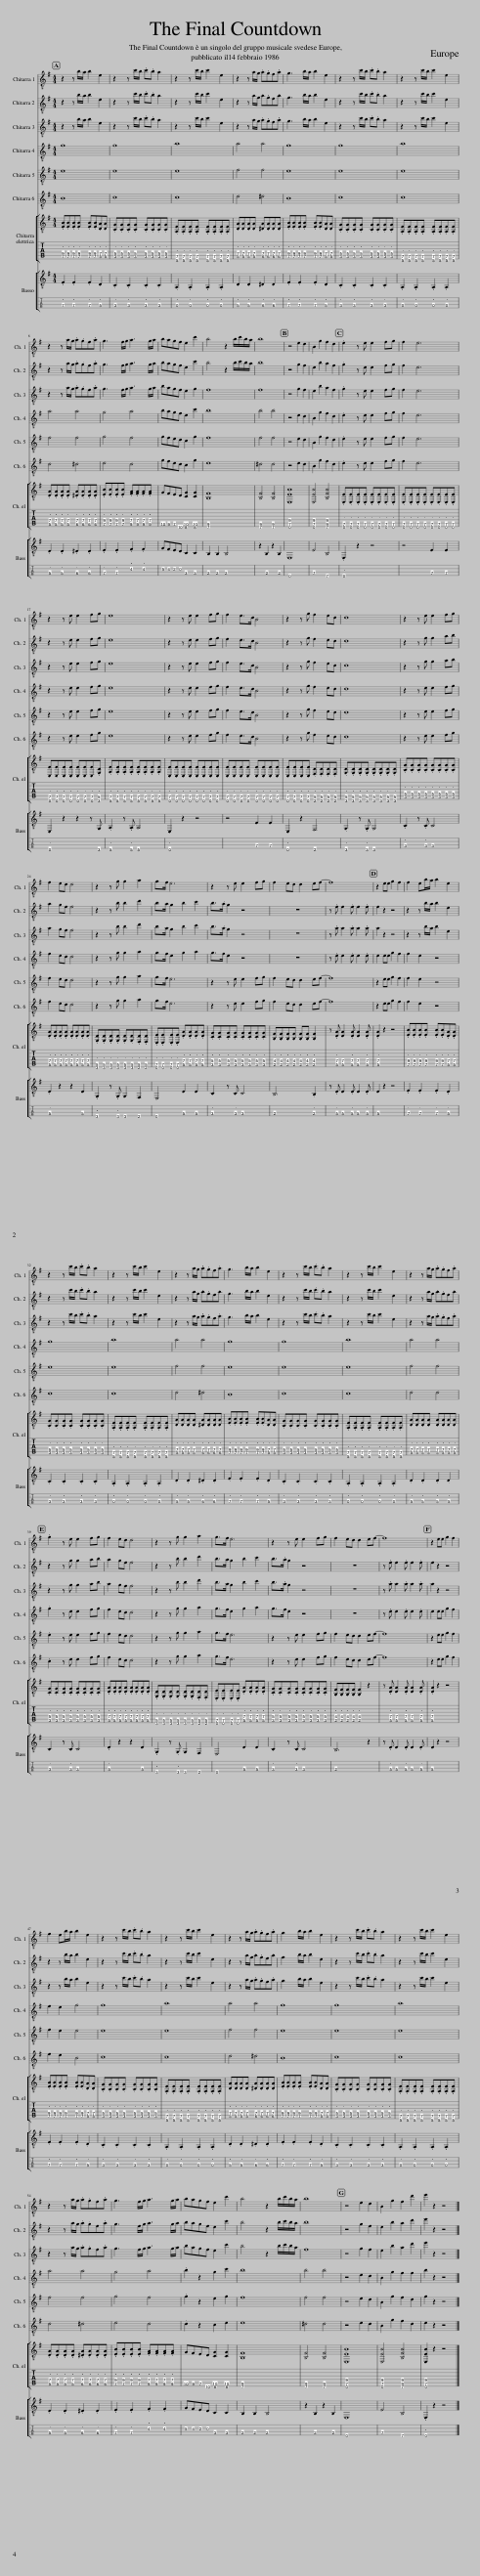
X:1
%%score 1 2 3 4 5 6 { 7 | 8 } { 9 | 10 }
L:1/8
M:4/4
I:linebreak $
K:G
V:1 treble-8
V:2 treble-8
V:3 treble-8
V:4 treble-8
V:5 treble-8
V:6 treble-8
V:7 treble-8
V:8 tab stafflines=6 strings="E2,A2,D3,G3,B3,E4 nostems "
V:9 treble-8 transpose=-12
V:10 tab transpose=-12 stafflines=4 strings="E2,A2,D3,G3 nostems "
V:1
 z2 z b/a/ b2 e2 | z2 z c'/b/ .c'.b a2 | z2 z c'/b/ c'2 e2 | z2 z a/g/ .a.gf.a | g3 b/a/ b2 e2 | %5
 z2 z c'/b/ .c'.b a2 | z2 z c'/b/ c'2 e2 |$ z2 z a/g/ .a.gf.a | g3 f/g/ a3 g/a/ | bagf e2 c'2 | %10
 b4 z2 b/c'/b/a/ | b8 | z4 e2 d2 | B2 g2 f2 d2 | .e2 z e e2 fg | %15
 f2 e6 |$ z2 z e e2 fg | e8 | z2 z e e2 fg | f2 e>d B4 | %20
 z2 z g f2 ed | d8 | z2 z e e2 fg |$ f2 ed d4 | z2 z g g2 a2 | %25
 g>f e6 | z2 z e e2 fg | f2 ed d2 ef- | f8 | z2 ee g2 f2 | %30
 f2 eb/a/ b2 e2 |$ z2 z c'/b/ .c'.b a2 | z2 z c'/b/ c'2 e2 | z2 z a/g/ .a.gf.a | g3 b/a/ b2 e2 | %35
 z2 z c'/b/ .c'.b a2 | z2 z c'/b/ c'2 e2 | z2 z a/g/ .a.gf.a |$ .g2 z e e2 fg | f2 ed d4 | %40
 z2 z g g2 a2 | g>f e6 | z2 z e e2 fg | f2 ed d2 ef- | f8 | %45
 z2 ee g2 f2 |$ f2 eb/a/ b2 e2 | z2 z c'/b/ .c'.b a2 | z2 z c'/b/ c'2 e2 | z2 z a/g/ .a.gf.a | %50
 g3 b/a/ b2 e2 | z2 z c'/b/ .c'.b a2 | z2 z c'/b/ c'2 e2 |$ z2 z a/g/ .a.gf.a | g3 f/g/ a3 g/a/ | %55
 bagf e2 c'2 | b4 z2 b/c'/b/a/ | b8 | z4 e2 d2 | B2 g2 f2 d'2 | %60
 e'2 z2 z4 |] %61
V:2
 z2 z b/a/ b2 e2 | z2 z c'/b/ .c'.b a2 | z2 z c'/b/ c'2 e2 | z2 z a/g/ .a.gf.a | g3 b/a/ b2 e2 | %5
 z2 z c'/b/ .c'.b a2 | z2 z c'/b/ c'2 e2 |$ z2 z a/g/ .a.gf.a | g3 f/g/ a3 g/a/ | bagf e2 c'2 | %10
 b4 z2 b/c'/b/a/ | b8 | z4 g2 f2 | e2 b2 a2 f2 | .g2 z e e2 fg | %15
 f2 e6 |$ z2 z e e2 fg | e8 | z2 z e e2 fg | f2 e>d B4 | %20
 z2 z g f2 ed | d8 | z2 z g g2 ab |$ a2 gf f4 | z2 z b b2 d'2 | %25
 b>a g2 b2 c'2 | b>.a g2 z4 | z8 | z .f f2 .f f2 .f | f2 z2 z4 | %30
 z2 z b/a/ b2 e2 |$ z2 z c'/b/ .c'.b a2 | z2 z c'/b/ c'2 e2 | z2 z a/g/ .a.gf.a | g3 b/a/ b2 e2 | %35
 z2 z c'/b/ .c'.b a2 | z2 z c'/b/ c'2 e2 | z2 z a/g/ .a.gf.a |$ z2 z g g2 ab | a2 gf f4 | %40
 z2 z b b2 d'2 | b>a g2 b2 c'2 | b>.a g2 z4 | z8 | z .f f2 .f f2 .f | %45
 f2 z2 z4 |$ z2 z b/a/ b2 e2 | z2 z c'/b/ .c'.b a2 | z2 z c'/b/ c'2 e2 | z2 z a/g/ .a.gf.a | %50
 g3 b/a/ b2 e2 | z2 z c'/b/ .c'.b a2 | z2 z c'/b/ c'2 e2 |$ z2 z a/g/ .a.gf.a | g3 f/g/ a3 g/a/ | %55
 bagf e2 c'2 | b4 z2 b/c'/b/a/ | b8 | z4 g2 f2 | e2 b2 a2 d'2 | %60
 e'2 z2 z4 |] %61
V:3
 z2 z b/a/ b2 e2 | z2 z c'/b/ .c'.b a2 | z2 z c'/b/ c'2 e2 | z2 z a/g/ .a.gf.a | g3 b/a/ b2 e2 | %5
 z2 z c'/b/ .c'.b a2 | z2 z c'/b/ c'2 e2 |$ z2 z a/g/ .a.gf.a | g3 f/g/ a3 g/a/ | bagf e2 g2 | %10
 f8 | f8 | z4 g2 f2 | e2 b2 a2 f2 | .g2 z e e2 fg | %15
 f2 e6 |$ z2 z e e2 fg | e8 | z2 z e e2 fg | f2 e>d B4 | %20
 z2 z g f2 ed | d8 | z2 z g g2 ab |$ a2 gf f4 | z2 z b b2 d'2 | %25
 b>a g2 b2 c'2 | b>.a g2 z4 | z8 | z .a a2 .a a2 .a | a2 z2 z4 | %30
 z2 z b/a/ b2 e2 |$ z2 z c'/b/ .c'.b a2 | z2 z c'/b/ c'2 e2 | z2 z a/g/ .a.gf.a | g3 b/a/ b2 e2 | %35
 z2 z c'/b/ .c'.b a2 | z2 z c'/b/ c'2 e2 | z2 z a/g/ .a.gf.a |$ z2 z g g2 ab | a2 gf f4 | %40
 z2 z b b2 d'2 | b>a g2 b2 c'2 | b>.a g2 z4 | z8 | z .a a2 .a a2 .a | %45
 a2 z2 z4 |$ z2 z b/a/ b2 e2 | z2 z c'/b/ .c'.b a2 | z2 z c'/b/ c'2 e2 | z2 z a/g/ .a.gf.a | %50
 g3 b/a/ b2 e2 | z2 z c'/b/ .c'.b a2 | z2 z c'/b/ c'2 e2 |$ z2 z a/g/ .a.gf.a | g3 f/g/ a3 g/a/ | %55
 bagf e2 c'2 | b4 z2 b/c'/b/a/ | f8 | z4 g2 f2 | e2 b2 a2 d'2 | %60
 e'2 z2 z4 |] %61
V:4
 g8 | g8 | a8 | a4 a4 | g8 | %5
 g8 | a8 |$ a4 a4 | g4 a4 | bagf e2 c'2 | %10
 b8 | b4 b4 | z4 e2 d2 | B2 g2 f2 d2 | .e2 z e e2 fg | %15
 f2 e6 |$ z2 z e e2 fg | e8 | z2 z e e2 fg | f2 e>d B4 | %20
 z2 z g f2 ed | d8 | z2 z e e2 fg |$ f2 ed d4 | z2 z g g2 a2 | %25
 g>f e2 g2 a2 | g>f e2 z4 | z8 | z .e e2 .e e2 .e | e2 ee g2 f2 | %30
 f2 e2 z4 |$ g8 | a8 | a4 a4 | g8 | %35
 g8 | a8 | a4 a4 |$ .g2 z e e2 fg | f2 ed d4 | %40
 z2 z g g2 a2 | g>f e2 g2 a2 | g>f e2 z4 | z8 | z .e e2 .e e2 .e | %45
 e2 ee g2 f2 |$ f2 e2 g4 | g8 | a8 | a4 a4 | %50
 g8 | g8 | a8 |$ a4 a4 | g4 a4 | %55
 .b2 z2 g2 c'2 | b8 | b4 b4 | z4 e2 d2 | B2 g2 f2 f2 | %60
 b2 z2 z4 |] %61
V:5
 e8 | e8 | e8 | f4 f4 | e8 | %5
 e8 | e8 |$ f4 f4 | g4 f4 | gfed c2 g2 | %10
 f8 | f4 f4 | z4 e2 d2 | B2 g2 f2 d2 | .e2 z e e2 fg | %15
 f2 e6 |$ z2 z e e2 fg | e8 | z2 z e e2 fg | f2 e>d B4 | %20
 z2 z g f2 ed | d8 | z2 z e e2 fg |$ f2 ed d4 | z2 z g g2 a2 | %25
 g>f e6 | z2 z e e2 fg | f2 ed d2 ef- | f8 | z2 ee g2 f2 | %30
 f2 e2 z4 |$ e8 | e8 | f4 f4 | e8 | %35
 e8 | e8 | f4 f4 |$ .e2 z e e2 fg | f2 ed d4 | %40
 z2 z g g2 a2 | g>f e6 | z2 z e e2 fg | f2 ed d2 ef- | f8 | %45
 z2 ee g2 f2 |$ f2 e2 e4 | e8 | e8 | f4 f4 | %50
 e8 | e8 | e8 |$ f4 f4 | g4 f4 | %55
 .g2 z2 e2 g2 | f8 | f4 f4 | z4 e2 d2 | B2 g2 f2 d2 | %60
 g2 z2 z4 |] %61
V:6
 B8 | c8 | c8 | d4 ^d4 | B8 | %5
 c8 | c8 |$ d4 ^d4 | e4 d4 | gfed c2 g2 | %10
 e8 | ^d4 d4 | z4 e2 d2 | B2 g2 f2 d2 | .e2 z e e2 fg | %15
 f2 e6 |$ z2 z e e2 fg | e8 | z2 z e e2 fg | f2 e>d B4 | %20
 z2 z g f2 ed | d8 | z2 z e e2 fg |$ f2 ed d4 | z2 z g g2 a2 | %25
 g>f e6 | z2 z e e2 fg | f2 ed d2 ef- | f8 | z2 ee g2 f2 | %30
 f2 e2 z4 |$ c8 | c8 | d4 ^d4 | B8 | %35
 c8 | c8 | d4 d4 |$ .c2 z e e2 fg | f2 ed d4 | %40
 z2 z g g2 a2 | g>f e6 | z2 z e e2 fg | f2 ed d2 ef- | f8 | %45
 z2 ee g2 f2 |$ f2 e2 B4 | c8 | c8 | d4 ^d4 | %50
 B8 | c8 | c8 |$ d4 ^d4 | e4 d4 | %55
 .d2 z2 c2 e2 | e8 | ^d4 d4 | z4 e2 d2 | B2 g2 f2 d2 | %60
 e2 z2 z4 |] %61
V:7
 .[EB].[EB].[EB].[EB] .[EB].[EB].[DA].[DA] | .[CG].[CG].[CG].[CG] .[CG].[CG].[CG].[CG] | .[A,E].[A,E].[A,E].[A,E] .[A,E].[A,E].[A,E].[A,E] | .[DA].[DA].[DA].[DA] .[^DA].[DA].[DA].[DA] | .[EB].[EB].[EB].[EB] .[EB].[EB].[DA].[DA] | %5
 .[CG].[CG].[CG].[CG] .[CG].[CG].[CG].[CG] | .[A,E].[A,E].[A,E].[A,E] .[A,E].[A,E].[A,E].[A,E] |$ .[DA].[DA].[DA].[DA] .[^DA].[DA].[DA].[DA] | .[EB].[EB].[EB].[EB] .[FA].[FA].[FA].[FA] | GFED [CG]2 [CG]2 | %10
 [B,F]8 | [B,F]4 [B,F]4 | [E,EB]8 | [E,EB]4 [B,FB]4 | .[E,E].[E,E].[E,E].[E,E] .[E,E].[E,E].[E,E].[E,E] | %15
 .[E,E].[E,E].[E,E].[E,E] .[E,E].[E,E].[E,E].[E,E] |$ .[E,E].[E,E].[E,E].[E,E] .[E,E].[E,E].[E,E].[G,D] | .[A,E].[A,E].[A,E].[A,E] .[A,E].[A,E].[A,E].[A,E] | .[E,E].[E,E].[E,E].[E,E] .[E,E].[E,E].[E,E].[E,E] | .[E,E].[E,E].[E,E].[E,E] .[E,E].[E,E].[E,E].[E,E] | %20
 .[E,E].[E,E].[E,E].[E,E] .[F,D].[F,D].[F,D].[F,D] | .[G,D].[G,D].[G,D].[G,D] .[G,D].[G,D].[G,D].[G,D] | .[CG].[CG].[CG].[CG] .[CG].[CG].[CG].[CG] |$ .[DA].[DA].[DA].[DA] .[DA].[DA].[DA].[DA] | .[G,D].[G,D].[G,D].[G,D] .[G,D].[G,D].[F,D].[F,D] | %25
 .[E,E].[E,E].[E,E].[E,E] .[DA].[DA].[DA].[DA] | .[CG].[CG].[CG].[CG] .[CG].[CG].[CG].[CG] | .[B,F].[B,F].[B,F].[B,F] .[B,F].[B,F] .[B,F]2 | z .[DA] [DA]2 .[DA] [DA]2 .[DA] | .[DA]2 z2 z4 | %30
 .[EB].[EB].[EB].[EB] .[EB].[EB].[DA].[DA] |$ .[CG].[CG].[CG].[CG] .[CG].[CG].[CG].[CG] | .[A,E].[A,E].[A,E].[A,E] .[A,E].[A,E].[A,E].[A,E] | .[DA].[DA].[DA].[DA] .[^DA].[DA].[DA].[DA] | .[EB].[EB].[EB].[EB] .[EB].[EB].[DA].[DA] | %35
 .[CG].[CG].[CG].[CG] .[CG].[CG].[CG].[CG] | .[A,E].[A,E].[A,E].[A,E] .[A,E].[A,E].[A,E].[A,E] | .[DA].[DA].[DA].[DA] .[DA].[DA].[DA].[DA] |$ .[CG].[CG].[CG].[CG] .[CG].[CG].[CG].[CG] | .[DA].[DA].[DA].[DA] .[DA].[DA].[DA].[DA] | %40
 .[G,D].[G,D].[G,D].[G,D] .[G,D].[G,D].[F,D].[F,D] | .[E,E].[E,E].[E,E].[E,E] .[DA].[DA].[DA].[DA] | .[CG].[CG].[CG].[CG] .[CG].[CG].[CG].[CG] | .[B,F].[B,F].[B,F].[B,F] .[B,F]2 z2 | z .[DA] [DA]2 .[DA] [DA]2 .[DA] | %45
 .[DA]2 z2 z4 |$ .[EB].[EB].[EB].[EB] .[EB].[EB].[DA].[DA] | .[CG].[CG].[CG].[CG] .[CG].[CG].[CG].[CG] | .[A,E].[A,E].[A,E].[A,E] .[A,E].[A,E].[A,E].[A,E] | .[DA].[DA].[DA].[DA] .[^DA].[DA].[DA].[DA] | %50
 .[EB].[EB].[EB].[EB] .[EB].[EB].[DA].[DA] | .[CG].[CG].[CG].[CG] .[CG].[CG].[CG].[CG] | .[A,E].[A,E].[A,E].[A,E] .[A,E].[A,E].[A,E].[A,E] |$ .[DA].[DA].[DA].[DA] .[^DA].[DA].[DA].[DA] | .[EB].[EB].[EB].[EB] .[FA].[FA].[FA].[FA] | %55
 GFED [CG]2 [CG]2 | [B,F]8 | [B,F]4 [B,F]4 | [E,EB]8 | [E,EB]4 [B,FB]4 | %60
 [E,EB]2 z2 z4 |] %61
V:8
 .[!5!E,!4!B,] .[!5!E,!4!B,] .[!5!E,!4!B,] .[!5!E,!4!B,] .[!5!E,!4!B,] .[!5!E,!4!B,] .[!5!D,!4!A,] .[!5!D,!4!A,] | .[!5!C,!4!G,] .[!5!C,!4!G,] .[!5!C,!4!G,] .[!5!C,!4!G,] .[!5!C,!4!G,] .[!5!C,!4!G,] .[!5!C,!4!G,] .[!5!C,!4!G,] | .[!6!A,,!5!E,] .[!6!A,,!5!E,] .[!6!A,,!5!E,] .[!6!A,,!5!E,] .[!6!A,,!5!E,] .[!6!A,,!5!E,] .[!6!A,,!5!E,] .[!6!A,,!5!E,] | .[!5!D,!4!A,] .[!5!D,!4!A,] .[!5!D,!4!A,] .[!5!D,!4!A,] .[!5!^D,!4!A,] .[!5!D,!4!A,] .[!5!D,!4!A,] .[!5!D,!4!A,] | .[!5!E,!4!B,] .[!5!E,!4!B,] .[!5!E,!4!B,] .[!5!E,!4!B,] .[!5!E,!4!B,] .[!5!E,!4!B,] .[!5!D,!4!A,] .[!5!D,!4!A,] | %5
 .[!5!C,!4!G,] .[!5!C,!4!G,] .[!5!C,!4!G,] .[!5!C,!4!G,] .[!5!C,!4!G,] .[!5!C,!4!G,] .[!5!C,!4!G,] .[!5!C,!4!G,] | .[!6!A,,!5!E,] .[!6!A,,!5!E,] .[!6!A,,!5!E,] .[!6!A,,!5!E,] .[!6!A,,!5!E,] .[!6!A,,!5!E,] .[!6!A,,!5!E,] .[!6!A,,!5!E,] |$ .[!5!D,!4!A,] .[!5!D,!4!A,] .[!5!D,!4!A,] .[!5!D,!4!A,] .[!5!^D,!4!A,] .[!5!D,!4!A,] .[!5!D,!4!A,] .[!5!D,!4!A,] | .[!5!E,!4!B,] .[!5!E,!4!B,] .[!5!E,!4!B,] .[!5!E,!4!B,] .[!5!F,!4!A,] .[!5!F,!4!A,] .[!5!F,!4!A,] .[!5!F,!4!A,] | !5!G, !5!F, !5!E, !6!D, [!6!C,!5!G,]2 [!6!C,!5!G,]2 | %10
 [!6!B,,!5!F,]8 | [!6!B,,!5!F,]4 [!6!B,,!5!F,]4 | [!6!E,,!5!E,!4!B,]8 | [!6!E,,!5!E,!4!B,]4 [!6!B,,!5!F,!4!B,]4 | .[!6!E,,!5!E,] .[!6!E,,!5!E,] .[!6!E,,!5!E,] .[!6!E,,!5!E,] .[!6!E,,!5!E,] .[!6!E,,!5!E,] .[!6!E,,!5!E,] .[!6!E,,!5!E,] | %15
 .[!6!E,,!5!E,] .[!6!E,,!5!E,] .[!6!E,,!5!E,] .[!6!E,,!5!E,] .[!6!E,,!5!E,] .[!6!E,,!5!E,] .[!6!E,,!5!E,] .[!6!E,,!5!E,] |$ .[!6!E,,!5!E,] .[!6!E,,!5!E,] .[!6!E,,!5!E,] .[!6!E,,!5!E,] .[!6!E,,!5!E,] .[!6!E,,!5!E,] .[!6!E,,!5!E,] .[!6!G,,!5!D,] | .[!6!A,,!5!E,] .[!6!A,,!5!E,] .[!6!A,,!5!E,] .[!6!A,,!5!E,] .[!6!A,,!5!E,] .[!6!A,,!5!E,] .[!6!A,,!5!E,] .[!6!A,,!5!E,] | .[!6!E,,!5!E,] .[!6!E,,!5!E,] .[!6!E,,!5!E,] .[!6!E,,!5!E,] .[!6!E,,!5!E,] .[!6!E,,!5!E,] .[!6!E,,!5!E,] .[!6!E,,!5!E,] | .[!6!E,,!5!E,] .[!6!E,,!5!E,] .[!6!E,,!5!E,] .[!6!E,,!5!E,] .[!6!E,,!5!E,] .[!6!E,,!5!E,] .[!6!E,,!5!E,] .[!6!E,,!5!E,] | %20
 .[!6!E,,!5!E,] .[!6!E,,!5!E,] .[!6!E,,!5!E,] .[!6!E,,!5!E,] .[!6!F,,!5!D,] .[!6!F,,!5!D,] .[!6!F,,!5!D,] .[!6!F,,!5!D,] | .[!6!G,,!5!D,] .[!6!G,,!5!D,] .[!6!G,,!5!D,] .[!6!G,,!5!D,] .[!6!G,,!5!D,] .[!6!G,,!5!D,] .[!6!G,,!5!D,] .[!6!G,,!5!D,] | .[!5!C,!4!G,] .[!5!C,!4!G,] .[!5!C,!4!G,] .[!5!C,!4!G,] .[!5!C,!4!G,] .[!5!C,!4!G,] .[!5!C,!4!G,] .[!5!C,!4!G,] |$ .[!5!D,!4!A,] .[!5!D,!4!A,] .[!5!D,!4!A,] .[!5!D,!4!A,] .[!5!D,!4!A,] .[!5!D,!4!A,] .[!5!D,!4!A,] .[!5!D,!4!A,] | .[!6!G,,!5!D,] .[!6!G,,!5!D,] .[!6!G,,!5!D,] .[!6!G,,!5!D,] .[!6!G,,!5!D,] .[!6!G,,!5!D,] .[!6!F,,!5!D,] .[!6!F,,!5!D,] | %25
 .[!6!E,,!5!E,] .[!6!E,,!5!E,] .[!6!E,,!5!E,] .[!6!E,,!5!E,] .[!5!D,!4!A,] .[!5!D,!4!A,] .[!5!D,!4!A,] .[!5!D,!4!A,] | .[!5!C,!4!G,] .[!5!C,!4!G,] .[!5!C,!4!G,] .[!5!C,!4!G,] .[!5!C,!4!G,] .[!5!C,!4!G,] .[!5!C,!4!G,] .[!5!C,!4!G,] | .[!5!B,,!4!F,] .[!5!B,,!4!F,] .[!5!B,,!4!F,] .[!5!B,,!4!F,] .[!5!B,,!4!F,] .[!5!B,,!4!F,] .[!5!B,,!4!F,]2 | x .[!5!D,!4!A,] [!5!D,!4!A,]2 .[!5!D,!4!A,] [!5!D,!4!A,]2 .[!5!D,!4!A,] | .[!5!D,!4!A,]2 x2 x4 | %30
 .[!5!E,!4!B,] .[!5!E,!4!B,] .[!5!E,!4!B,] .[!5!E,!4!B,] .[!5!E,!4!B,] .[!5!E,!4!B,] .[!5!D,!4!A,] .[!5!D,!4!A,] |$ .[!5!C,!4!G,] .[!5!C,!4!G,] .[!5!C,!4!G,] .[!5!C,!4!G,] .[!5!C,!4!G,] .[!5!C,!4!G,] .[!5!C,!4!G,] .[!5!C,!4!G,] | .[!6!A,,!5!E,] .[!6!A,,!5!E,] .[!6!A,,!5!E,] .[!6!A,,!5!E,] .[!6!A,,!5!E,] .[!6!A,,!5!E,] .[!6!A,,!5!E,] .[!6!A,,!5!E,] | .[!5!D,!4!A,] .[!5!D,!4!A,] .[!5!D,!4!A,] .[!5!D,!4!A,] .[!5!^D,!4!A,] .[!5!D,!4!A,] .[!5!D,!4!A,] .[!5!D,!4!A,] | .[!5!E,!4!B,] .[!5!E,!4!B,] .[!5!E,!4!B,] .[!5!E,!4!B,] .[!5!E,!4!B,] .[!5!E,!4!B,] .[!5!D,!4!A,] .[!5!D,!4!A,] | %35
 .[!5!C,!4!G,] .[!5!C,!4!G,] .[!5!C,!4!G,] .[!5!C,!4!G,] .[!5!C,!4!G,] .[!5!C,!4!G,] .[!5!C,!4!G,] .[!5!C,!4!G,] | .[!6!A,,!5!E,] .[!6!A,,!5!E,] .[!6!A,,!5!E,] .[!6!A,,!5!E,] .[!6!A,,!5!E,] .[!6!A,,!5!E,] .[!6!A,,!5!E,] .[!6!A,,!5!E,] | .[!5!D,!4!A,] .[!5!D,!4!A,] .[!5!D,!4!A,] .[!5!D,!4!A,] .[!5!D,!4!A,] .[!5!D,!4!A,] .[!5!D,!4!A,] .[!5!D,!4!A,] |$ .[!5!C,!4!G,] .[!5!C,!4!G,] .[!5!C,!4!G,] .[!5!C,!4!G,] .[!5!C,!4!G,] .[!5!C,!4!G,] .[!5!C,!4!G,] .[!5!C,!4!G,] | .[!5!D,!4!A,] .[!5!D,!4!A,] .[!5!D,!4!A,] .[!5!D,!4!A,] .[!5!D,!4!A,] .[!5!D,!4!A,] .[!5!D,!4!A,] .[!5!D,!4!A,] | %40
 .[!6!G,,!5!D,] .[!6!G,,!5!D,] .[!6!G,,!5!D,] .[!6!G,,!5!D,] .[!6!G,,!5!D,] .[!6!G,,!5!D,] .[!6!F,,!5!D,] .[!6!F,,!5!D,] | .[!6!E,,!5!E,] .[!6!E,,!5!E,] .[!6!E,,!5!E,] .[!6!E,,!5!E,] .[!5!D,!4!A,] .[!5!D,!4!A,] .[!5!D,!4!A,] .[!5!D,!4!A,] | .[!5!C,!4!G,] .[!5!C,!4!G,] .[!5!C,!4!G,] .[!5!C,!4!G,] .[!5!C,!4!G,] .[!5!C,!4!G,] .[!5!C,!4!G,] .[!5!C,!4!G,] | .[!5!B,,!4!F,] .[!5!B,,!4!F,] .[!5!B,,!4!F,] .[!5!B,,!4!F,] .[!5!B,,!4!F,]2 x2 | x .[!5!D,!4!A,] [!5!D,!4!A,]2 .[!5!D,!4!A,] [!5!D,!4!A,]2 .[!5!D,!4!A,] | %45
 .[!5!D,!4!A,]2 x2 x4 |$ .[!5!E,!4!B,] .[!5!E,!4!B,] .[!5!E,!4!B,] .[!5!E,!4!B,] .[!5!E,!4!B,] .[!5!E,!4!B,] .[!5!D,!4!A,] .[!5!D,!4!A,] | .[!5!C,!4!G,] .[!5!C,!4!G,] .[!5!C,!4!G,] .[!5!C,!4!G,] .[!5!C,!4!G,] .[!5!C,!4!G,] .[!5!C,!4!G,] .[!5!C,!4!G,] | .[!6!A,,!5!E,] .[!6!A,,!5!E,] .[!6!A,,!5!E,] .[!6!A,,!5!E,] .[!6!A,,!5!E,] .[!6!A,,!5!E,] .[!6!A,,!5!E,] .[!6!A,,!5!E,] | .[!5!D,!4!A,] .[!5!D,!4!A,] .[!5!D,!4!A,] .[!5!D,!4!A,] .[!5!^D,!4!A,] .[!5!D,!4!A,] .[!5!D,!4!A,] .[!5!D,!4!A,] | %50
 .[!5!E,!4!B,] .[!5!E,!4!B,] .[!5!E,!4!B,] .[!5!E,!4!B,] .[!5!E,!4!B,] .[!5!E,!4!B,] .[!5!D,!4!A,] .[!5!D,!4!A,] | .[!5!C,!4!G,] .[!5!C,!4!G,] .[!5!C,!4!G,] .[!5!C,!4!G,] .[!5!C,!4!G,] .[!5!C,!4!G,] .[!5!C,!4!G,] .[!5!C,!4!G,] | .[!6!A,,!5!E,] .[!6!A,,!5!E,] .[!6!A,,!5!E,] .[!6!A,,!5!E,] .[!6!A,,!5!E,] .[!6!A,,!5!E,] .[!6!A,,!5!E,] .[!6!A,,!5!E,] |$ .[!5!D,!4!A,] .[!5!D,!4!A,] .[!5!D,!4!A,] .[!5!D,!4!A,] .[!5!^D,!4!A,] .[!5!D,!4!A,] .[!5!D,!4!A,] .[!5!D,!4!A,] | .[!5!E,!4!B,] .[!5!E,!4!B,] .[!5!E,!4!B,] .[!5!E,!4!B,] .[!5!F,!4!A,] .[!5!F,!4!A,] .[!5!F,!4!A,] .[!5!F,!4!A,] | %55
 !5!G, !5!F, !5!E, !6!D, [!6!C,!5!G,]2 [!6!C,!5!G,]2 | [!6!B,,!5!F,]8 | [!6!B,,!5!F,]4 [!6!B,,!5!F,]4 | [!6!E,,!5!E,!4!B,]8 | [!6!E,,!5!E,!4!B,]4 [!6!B,,!5!F,!4!B,]4 | %60
 [!6!E,,!5!E,!4!B,]2 x2 x4 |] %61
V:9
 .E2 .E2 .E2 .D2 | .C2 .C2 .C2 .C2 | .A,2 .A,2 .A,2 .A,2 | .D2 .D2 .^D2 .D2 | .E2 .E2 .E2 .D2 | %5
 .C2 .C2 .C2 .C2 | .A,2 .A,2 .A,2 .A,2 |$ .D2 .D2 .^D2 .D2 | .E2 .E2 .F2 .F2 | GFED C2 C2 | %10
 B,2 B,2 B,4 | z2 B,2 z2 B,2 | E,8 | E4 B,4 | .E,2 z2 z4 | %15
 z4 E2 E2 |$ .E,2 z2 z2 z G, | .A,2 z .A, A,4 | .E,2 z2 z4 | z4 E2 E2 | %20
 .E,2 z2 F,4 | .G,2 z .G, G,4 | .C2 z .C C4 |$ .D2 z2 z2 D2 | .G,2 z .G, G,2 F,2 | %25
 E,4 D2 D2 | .C2 z .C C4 | B,6 .B,2 | z .D D2 .D D2 .D | D2 z2 z4 | %30
 .E2 .E2 .E2 .D2 |$ .C2 .C2 .C2 .C2 | .A,2 .A,2 .A,2 .A,2 | .D2 .D2 .^D2 .D2 | .E2 .E2 .E2 .D2 | %35
 .C2 .C2 .C2 .C2 | .A,2 .A,2 .A,2 .A,2 | .D2 .D2 .D2 .D2 |$ .C2 z .C C4 | .D2 z2 z2 D2 | %40
 .G,2 z .G, G,2 F,2 | E,4 D2 D2 | .C2 z .C C4 | B,6 z2 | z .D D2 .D D2 .D | %45
 D2 z2 z4 |$ .E2 .E2 .E2 .D2 | .C2 .C2 .C2 .C2 | .A,2 .A,2 .A,2 .A,2 | .D2 .D2 .^D2 .D2 | %50
 .E2 .E2 .E2 .D2 | .C2 .C2 .C2 .C2 | .A,2 .A,2 .A,2 .A,2 |$ .D2 .D2 .^D2 .D2 | .E2 .E2 .F2 .F2 | %55
 GFED C2 C2 | B,2 B,2 B,4 | z2 B,2 z2 B,2 | E,8 | E4 B,4 | %60
 .E,2 z2 z4 |] %61
V:10
 .!3!E,,2 .!3!E,,2 .!3!E,,2 .!3!D,,2 | .!3!C,,2 .!3!C,,2 .!3!C,,2 .!3!C,,2 | .!3!A,,,2 .!3!A,,,2 .!3!A,,,2 .!3!A,,,2 | .!3!D,,2 .!3!D,,2 .!3!^D,,2 .!3!D,,2 | .!3!E,,2 .!3!E,,2 .!3!E,,2 .!3!D,,2 | %5
 .!3!C,,2 .!3!C,,2 .!3!C,,2 .!3!C,,2 | .!3!A,,,2 .!3!A,,,2 .!3!A,,,2 .!3!A,,,2 |$ .!3!D,,2 .!3!D,,2 .!3!^D,,2 .!3!D,,2 | .!3!E,,2 .!3!E,,2 .!2!F,,2 .!2!F,,2 | !2!G,, !2!F,, !2!E,, !2!D,, !3!C,,2 !3!C,,2 | %10
 !3!B,,,2 !3!B,,,2 !3!B,,,4 | x2 !3!B,,,2 x2 !3!B,,,2 | !4!E,,,8 | !3!E,,4 !4!B,,,4 | .!4!E,,,2 x2 x4 | %15
 x4 !3!E,,2 !3!E,,2 |$ .!4!E,,,2 x2 x2 x !4!G,,, | .!4!A,,,2 x .!4!A,,, !4!A,,,4 | .!4!E,,,2 x2 x4 | x4 !3!E,,2 !3!E,,2 | %20
 .!4!E,,,2 x2 !4!F,,,4 | .!4!G,,,2 x .!4!G,,, !4!G,,,4 | .!3!C,,2 x .!3!C,, !3!C,,4 |$ .!3!D,,2 x2 x2 !3!D,,2 | .!4!G,,,2 x .!4!G,,, !4!G,,,2 !4!F,,,2 | %25
 !4!E,,,4 !3!D,,2 !3!D,,2 | .!3!C,,2 x .!3!C,, !3!C,,4 | !3!B,,,6 .!3!B,,,2 | x .!3!D,, !3!D,,2 .!3!D,, !3!D,,2 .!3!D,, | !3!D,,2 x2 x4 | %30
 .!3!E,,2 .!3!E,,2 .!3!E,,2 .!3!D,,2 |$ .!3!C,,2 .!3!C,,2 .!3!C,,2 .!3!C,,2 | .!3!A,,,2 .!3!A,,,2 .!3!A,,,2 .!3!A,,,2 | .!3!D,,2 .!3!D,,2 .!3!^D,,2 .!3!D,,2 | .!3!E,,2 .!3!E,,2 .!3!E,,2 .!3!D,,2 | %35
 .!3!C,,2 .!3!C,,2 .!3!C,,2 .!3!C,,2 | .!3!A,,,2 .!3!A,,,2 .!3!A,,,2 .!3!A,,,2 | .!3!D,,2 .!3!D,,2 .!3!D,,2 .!3!D,,2 |$ .!3!C,,2 x .!3!C,, !3!C,,4 | .!3!D,,2 x2 x2 !3!D,,2 | %40
 .!4!G,,,2 x .!4!G,,, !4!G,,,2 !4!F,,,2 | !4!E,,,4 !3!D,,2 !3!D,,2 | .!3!C,,2 x .!3!C,, !3!C,,4 | !3!B,,,6 x2 | x .!3!D,, !3!D,,2 .!3!D,, !3!D,,2 .!3!D,, | %45
 !3!D,,2 x2 x4 |$ .!3!E,,2 .!3!E,,2 .!3!E,,2 .!3!D,,2 | .!3!C,,2 .!3!C,,2 .!3!C,,2 .!3!C,,2 | .!3!A,,,2 .!3!A,,,2 .!3!A,,,2 .!3!A,,,2 | .!3!D,,2 .!3!D,,2 .!3!^D,,2 .!3!D,,2 | %50
 .!3!E,,2 .!3!E,,2 .!3!E,,2 .!3!D,,2 | .!3!C,,2 .!3!C,,2 .!3!C,,2 .!3!C,,2 | .!3!A,,,2 .!3!A,,,2 .!3!A,,,2 .!3!A,,,2 |$ .!3!D,,2 .!3!D,,2 .!3!^D,,2 .!3!D,,2 | .!3!E,,2 .!3!E,,2 .!2!F,,2 .!2!F,,2 | %55
 !2!G,, !2!F,, !2!E,, !2!D,, !3!C,,2 !3!C,,2 | !3!B,,,2 !3!B,,,2 !3!B,,,4 | x2 !3!B,,,2 x2 !3!B,,,2 | !4!E,,,8 | !3!E,,4 !4!B,,,4 | %60
 .!4!E,,,2 x2 x4 |] %61
